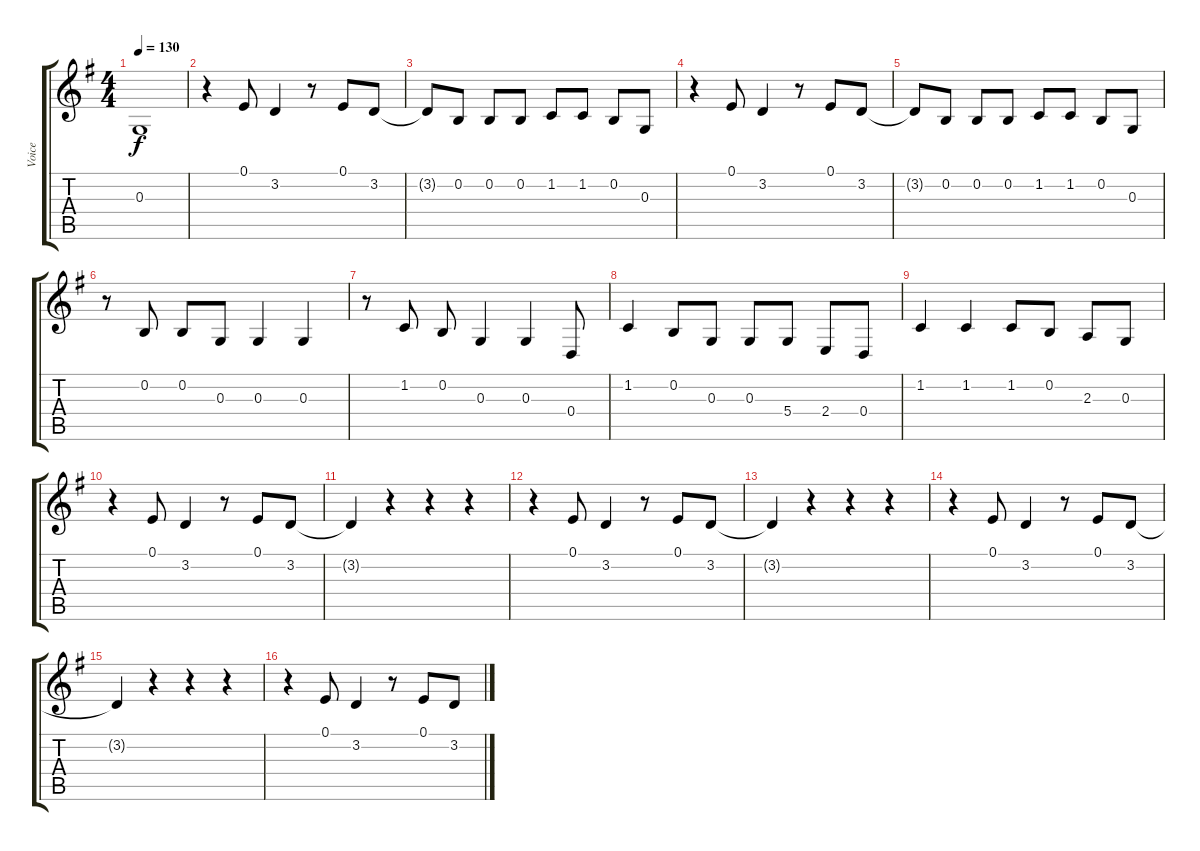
\track ("Voice" "Voice") {instrument ocarina}
\staff {score tabs}
\tuning (E4 B3 G3 D3 A2 E2) {hide}
\ts (4 4)
\tempo 130
\clef g2
\ks g
0.3.1{dy f} |
r.4 0.1.8 3.2.4 r.8 0.1.8 3.2.8 |
3.2{t}.8 0.2.8 0.2.8 0.2.8 1.2.8 1.2.8 0.2.8 0.3.8 |
r.4 0.1.8 3.2.4 r.8 0.1.8 3.2.8 |
3.2{t}.8 0.2.8 0.2.8 0.2.8 1.2.8 1.2.8 0.2.8 0.3.8 |
r.8 0.2.8 0.2.8 0.3.8 0.3.4 0.3.4 |
r.8 1.2.8 0.2.8 0.3.4 0.3.4 0.4.8 |
1.2.4 0.2.8 0.3.8 0.3.8 5.4.8 2.4.8 0.4.8 |
1.2.4 1.2.4 1.2.8 0.2.8 2.3.8 0.3.8 |
r.4 0.1.8 3.2.4 r.8 0.1.8 3.2.8 |
3.2{t}.4 r.4 r.4 r.4 |
r.4 0.1.8 3.2.4 r.8 0.1.8 3.2.8 |
3.2{t}.4 r.4 r.4 r.4 |
r.4 0.1.8 3.2.4 r.8 0.1.8 3.2.8 |
3.2{t}.4 r.4 r.4 r.4 |
r.4 0.1.8 3.2.4 r.8 0.1.8 3.2.8
